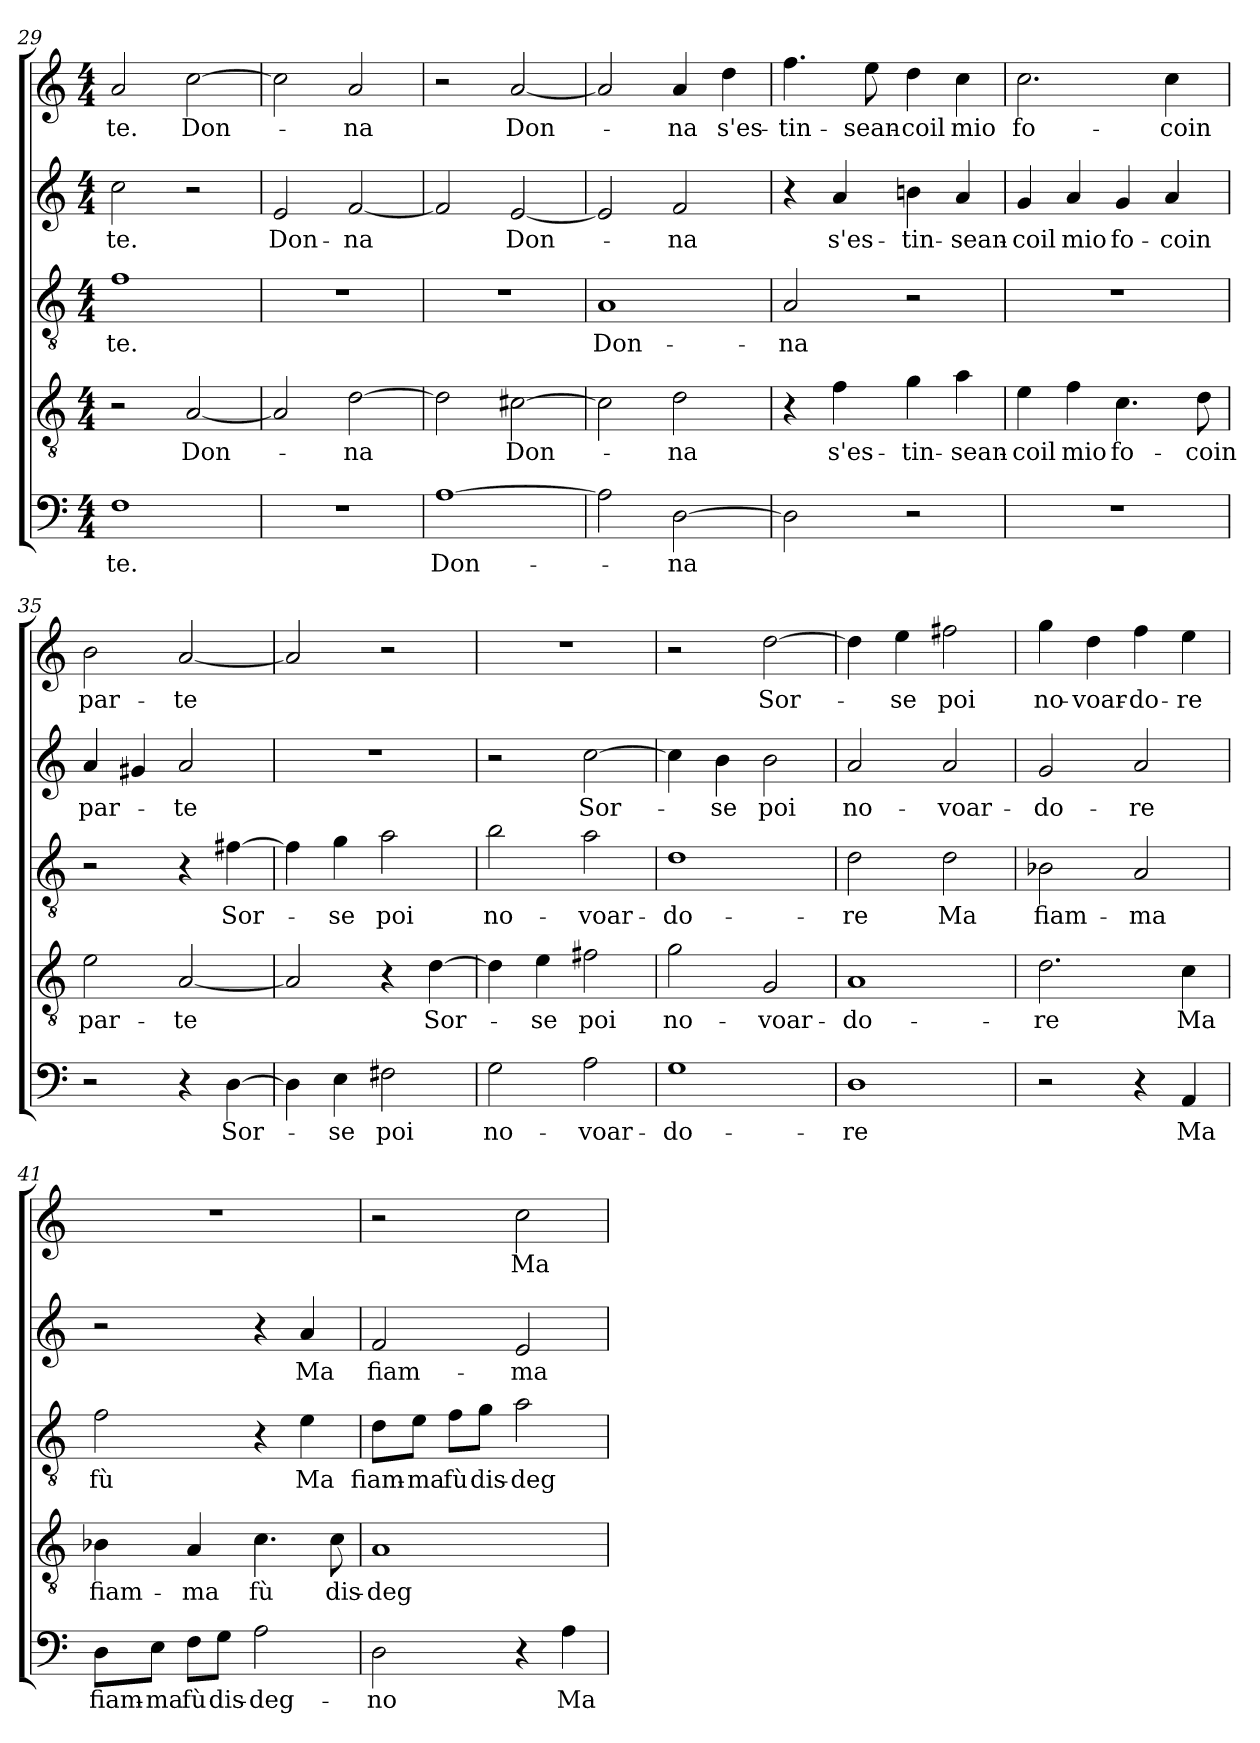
**kern	**text	**kern	**text	**kern	**text	**kern	**text	**kern	**text
*part5	*part5	*part4	*part4	*part3	*part3	*part2	*part2	*part1	*part1
*staff5	*staff5	*staff4	*staff4	*staff3	*staff3	*staff2	*staff2	*staff1	*staff1
*clefF4	*	*clefGv2	*	*clefGv2	*	*clefG2	*	*clefG2	*
*k[]	*	*k[]	*	*k[]	*	*k[]	*	*k[]	*
*M4/4	*	*M4/4	*	*M4/4	*	*M4/4	*	*M4/4	*
=29	=29	=29	=29	=29	=29	=29	=29	=29	=29
1F\	te.	2r	.	1f\	te.	2cc\	te.	2a/	te.
.	.	[2A/	Don-	.	.	2r	.	[2cc\	Don-
=30	=30	=30	=30	=30	=30	=30	=30	=30	=30
1r	.	2A/]	.	1r	.	2e/	Don-	2cc\]	.
.	.	[2d\	na	.	.	[2f/	na	2a/	na
=31	=31	=31	=31	=31	=31	=31	=31	=31	=31
[1A\	Don-	2d\]	.	1r	.	2f/]	.	2r	.
.	.	[2c#X\	Don-	.	.	[2e/	Don-	[2a/	Don-
=32	=32	=32	=32	=32	=32	=32	=32	=32	=32
2A\]	.	2c#\]	.	1A/	Don-	2e/]	.	2a/]	.
[2D\	na	2d\	na	.	.	2f/	na	4a/	na
.	.	.	.	.	.	.	.	4dd\	s'es-
=33	=33	=33	=33	=33	=33	=33	=33	=33	=33
2D\]	.	4r	.	2A/	na	4r	.	4.ff\	tin-
.	.	4f\	s'es-	.	.	4a/	s'es-	.	.
.	.	.	.	.	.	.	.	8ee\	sean-
2r	.	4g\	tin-	2r	.	4bn\	tin-	4dd\	coil
.	.	4a\	sean-	.	.	4a/	sean-	4cc\	mio
=34	=34	=34	=34	=34	=34	=34	=34	=34	=34
1r	.	4e\	coil	1r	.	4g/	coil	2.cc\	fo-
.	.	4f\	mio	.	.	4a/	mio	.	.
.	.	4.c\	fo-	.	.	4g/	fo-	.	.
.	.	.	.	.	.	4a/	coin	4cc\	coin
.	.	8d\	coin	.	.	.	.	.	.
=35	=35	=35	=35	=35	=35	=35	=35	=35	=35
2r	.	2e\	par-	2r	.	4a/	par-	2b\	par-
.	.	.	.	.	.	4g#X/	.	.	.
4r	.	[2A/	te	4r	.	2a/	te	[2a/	te
[4D\	Sor-	.	.	[4f#X\	Sor-	.	.	.	.
=36	=36	=36	=36	=36	=36	=36	=36	=36	=36
4D\]	.	2A/]	.	4f#\]	.	1r	.	2a/]	.
4E\	se	.	.	4g\	se	.	.	.	.
2F#X\	poi	4r	.	2a\	poi	.	.	2r	.
.	.	[4d\	Sor-	.	.	.	.	.	.
=37	=37	=37	=37	=37	=37	=37	=37	=37	=37
2G\	no-	4d\]	.	2b\	no-	2r	.	1r	.
.	.	4e\	se	.	.	.	.	.	.
2A\	voar-	2f#X\	poi	2a\	voar-	[2cc\	Sor-	.	.
=38	=38	=38	=38	=38	=38	=38	=38	=38	=38
1G\	do-	2g\	no-	1d\	do-	4cc\]	.	2r	.
.	.	.	.	.	.	4b\	se	.	.
.	.	2G/	voar-	.	.	2b\	poi	[2dd\	Sor-
=39	=39	=39	=39	=39	=39	=39	=39	=39	=39
1D\	re	1A/	do-	2d\	re	2a/	no-	4dd\]	.
.	.	.	.	.	.	.	.	4ee\	se
.	.	.	.	2d\	Ma	2a/	voar-	2ff#X\	poi
=40	=40	=40	=40	=40	=40	=40	=40	=40	=40
2r	.	2.d\	re	2B-X\	fiam-	2g/	do-	4gg\	no-
.	.	.	.	.	.	.	.	4dd\	voar-
4r	.	.	.	2A/	ma	2a/	re	4ff\	do-
4AA/	Ma	4c\	Ma	.	.	.	.	4ee\	re
=41	=41	=41	=41	=41	=41	=41	=41	=41	=41
8D\L	fiam-	4B-X\	fiam-	2f\	fù	2r	.	1r	.
8E\J	ma	.	.	.	.	.	.	.	.
8F\L	fù	4A/	ma	.	.	.	.	.	.
8G\J	dis-	.	.	.	.	.	.	.	.
2A\	deg-	4.c\	fù	4r	.	4r	.	.	.
.	.	.	.	4e\	Ma	4a/	Ma	.	.
.	.	8c\	dis-	.	.	.	.	.	.
=42	=42	=42	=42	=42	=42	=42	=42	=42	=42
2D\	no	1A/	deg-	8d\L	fiam-	2f/	fiam-	2r	.
.	.	.	.	8e\J	ma	.	.	.	.
.	.	.	.	8f\L	fù	.	.	.	.
.	.	.	.	8g\J	dis-	.	.	.	.
4r	.	.	.	2a\	deg-	2e/	ma	2cc\	Ma
4A\	Ma	.	.	.	.	.	.	.	.
=	=	=	=	=	=	=	=	=	=
*-	*-	*-	*-	*-	*-	*-	*-	*-	*-
